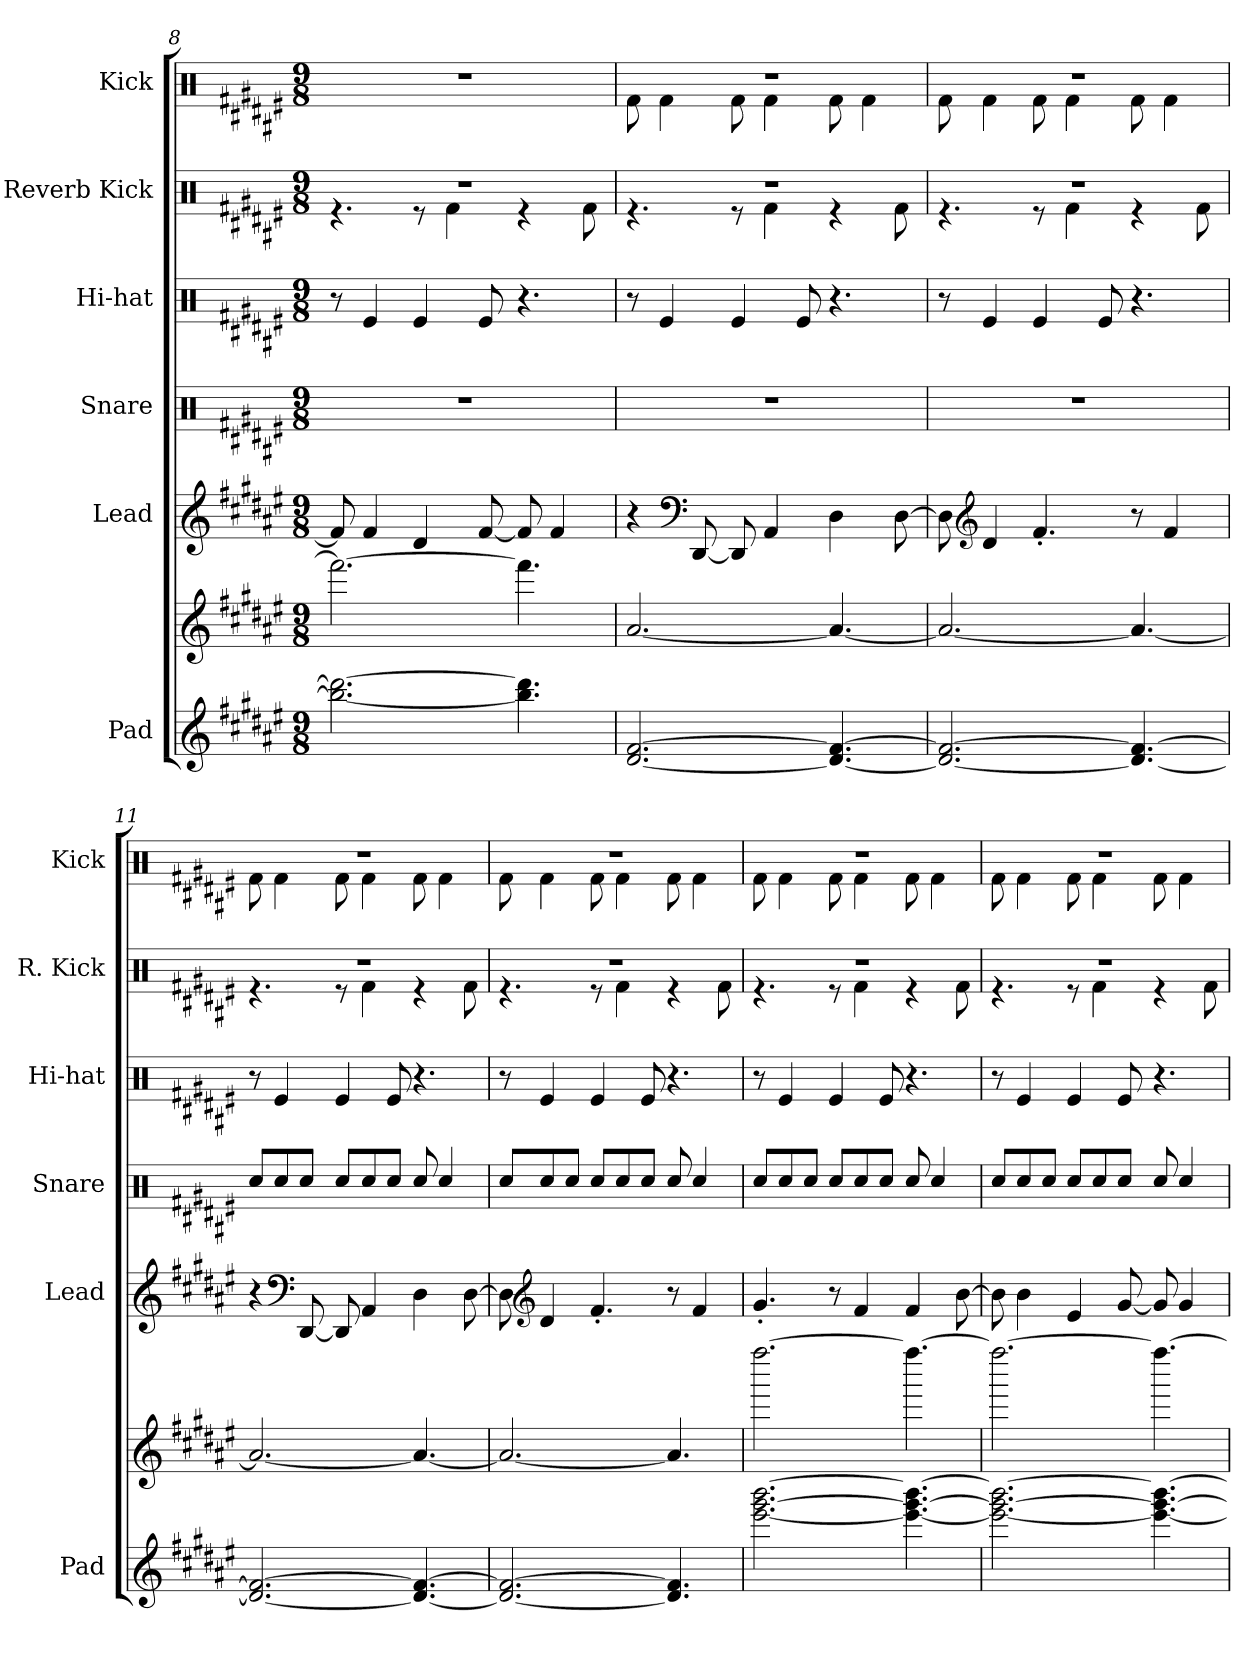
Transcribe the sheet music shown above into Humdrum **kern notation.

**kern	**kern	**kern	**kern	**kern	**kern	**kern
*part6	*part6	*part5	*part4	*part3	*part2	*part1
*staff7	*staff6	*staff5	*staff4	*staff3	*staff2	*staff1
*I"Pad	*	*I"Lead	*I"Snare	*I"Hi-hat	*I"Reverb Kick	*I"Kick
*I'Pad	*	*I'Lead	*I'Snare	*I'Hi-hat	*I'R. Kick	*I'Kick
*clefG2	*clefG2	*clefG2	*clefX	*clefX	*clefX	*clefX
*k[f#c#g#d#a#e#]	*k[f#c#g#d#a#e#]	*k[f#c#g#d#a#e#]	*k[f#c#g#d#a#e#]	*k[f#c#g#d#a#e#]	*k[f#c#g#d#a#e#]	*k[f#c#g#d#a#e#]
*M9/8	*M9/8	*M9/8	*M9/8	*M9/8	*M9/8	*M9/8
=8	=8	=8	=8	=8	=8	=8
*	*	*	*	*	*^	*
2.bb\_ 2.ddd#\_	2.fff#\_	8f#/]	8%9r	8r	8%9r	4.r	8%9r
.	.	4f#/	.	4Re/	.	.	.
.	.	4d#/	.	4Re/	.	8r	.
.	.	.	.	.	.	4Rf\	.
.	.	[8f#/	.	8Re/	.	.	.
4.bb\] 4.ddd#\]	4.fff#\]	8f#/]	.	4.r	.	4r	.
.	.	4f#/	.	.	.	.	.
.	.	.	.	.	.	8Rf\	.
=9	=9	=9	=9	=9	=9	=9	=9
*	*	*	*	*	*	*	*^
[2.d#/ [2.f#/	[2.a#/	4r	8%9r	8r	8%9r	4.r	8%9r	8Rf\
.	.	.	.	4Re/	.	.	.	4Rf\
*	*	*clefF4	*	*	*	*	*	*
.	.	[8DD#/	.	.	.	.	.	.
.	.	8DD#/]	.	4Re/	.	8r	.	8Rf\
.	.	4AA#/	.	.	.	4Rf\	.	4Rf\
.	.	.	.	8Re/	.	.	.	.
4.d#/_ 4.f#/_	4.a#/_	4D#\	.	4.r	.	4r	.	8Rf\
.	.	.	.	.	.	.	.	4Rf\
.	.	[8D#\	.	.	.	8Rf\	.	.
!!LO:PB:g=z	!!
=10	=10	=10	=10	=10	=10	=10	=10	=10
2.d#/_ 2.f#/_	2.a#/_	8D#\]	8%9r	8r	8%9r	4.r	8%9r	8Rf\
*	*	*clefG2	*	*	*	*	*	*
.	.	4d#/	.	4Re/	.	.	.	4Rf\
.	.	4.f#'/	.	4Re/	.	8r	.	8Rf\
.	.	.	.	.	.	4Rf\	.	4Rf\
.	.	.	.	8Re/	.	.	.	.
4.d#/_ 4.f#/_	4.a#/_	8r	.	4.r	.	4r	.	8Rf\
.	.	4f#/	.	.	.	.	.	4Rf\
.	.	.	.	.	.	8Rf\	.	.
=11	=11	=11	=11	=11	=11	=11	=11	=11
2.d#/_ 2.f#/_	2.a#/_	4r	8Rcc/L	8r	8%9r	4.r	8%9r	8Rf\
.	.	.	8Rcc/	4Re/	.	.	.	4Rf\
*	*	*clefF4	*	*	*	*	*	*
.	.	[8DD#/	8Rcc/J	.	.	.	.	.
.	.	8DD#/]	8Rcc/L	4Re/	.	8r	.	8Rf\
.	.	4AA#/	8Rcc/	.	.	4Rf\	.	4Rf\
.	.	.	8Rcc/J	8Re/	.	.	.	.
4.d#/_ 4.f#/_	4.a#/_	4D#\	8Rcc/	4.r	.	4r	.	8Rf\
.	.	.	4Rcc/	.	.	.	.	4Rf\
.	.	[8D#\	.	.	.	8Rf\	.	.
=12	=12	=12	=12	=12	=12	=12	=12	=12
2.d#/_ 2.f#/_	2.a#/_	8D#\]	8Rcc/L	8r	8%9r	4.r	8%9r	8Rf\
*	*	*clefG2	*	*	*	*	*	*
.	.	4d#/	8Rcc/	4Re/	.	.	.	4Rf\
.	.	.	8Rcc/J	.	.	.	.	.
.	.	4.f#'/	8Rcc/L	4Re/	.	8r	.	8Rf\
.	.	.	8Rcc/	.	.	4Rf\	.	4Rf\
.	.	.	8Rcc/J	8Re/	.	.	.	.
4.d#/] 4.f#/]	4.a#/]	8r	8Rcc/	4.r	.	4r	.	8Rf\
.	.	4f#/	4Rcc/	.	.	.	.	4Rf\
.	.	.	.	.	.	8Rf\	.	.
!!LO:PB:g=z	!!
=13	=13	=13	=13	=13	=13	=13	=13	=13
[2.eee#\ [2.ggg#\ [2.bbb\	[2.ffff#\	4.g#'/	8Rcc/L	8r	8%9r	4.r	8%9r	8Rf\
.	.	.	8Rcc/	4Re/	.	.	.	4Rf\
.	.	.	8Rcc/J	.	.	.	.	.
.	.	8r	8Rcc/L	4Re/	.	8r	.	8Rf\
.	.	4f#/	8Rcc/	.	.	4Rf\	.	4Rf\
.	.	.	8Rcc/J	8Re/	.	.	.	.
4.eee#\_ 4.ggg#\_ 4.bbb\_	4.ffff#\_	4f#/	8Rcc/	4.r	.	4r	.	8Rf\
.	.	.	4Rcc/	.	.	.	.	4Rf\
.	.	[8b\	.	.	.	8Rf\	.	.
=14	=14	=14	=14	=14	=14	=14	=14	=14
2.eee#\_ 2.ggg#\_ 2.bbb\_	2.ffff#\_	8b\]	8Rcc/L	8r	8%9r	4.r	8%9r	8Rf\
.	.	4b\	8Rcc/	4Re/	.	.	.	4Rf\
.	.	.	8Rcc/J	.	.	.	.	.
.	.	4e#/	8Rcc/L	4Re/	.	8r	.	8Rf\
.	.	.	8Rcc/	.	.	4Rf\	.	4Rf\
.	.	[8g#/	8Rcc/J	8Re/	.	.	.	.
4.eee#\_ 4.ggg#\_ 4.bbb\_	4.ffff#\_	8g#/]	8Rcc/	4.r	.	4r	.	8Rf\
.	.	4g#/	4Rcc/	.	.	.	.	4Rf\
.	.	.	.	.	.	8Rf\	.	.
*	*	*	*	*	*v	*v	*	*
*	*	*	*	*	*	*v	*v
=	=	=	=	=	=	=
*-	*-	*-	*-	*-	*-	*-
